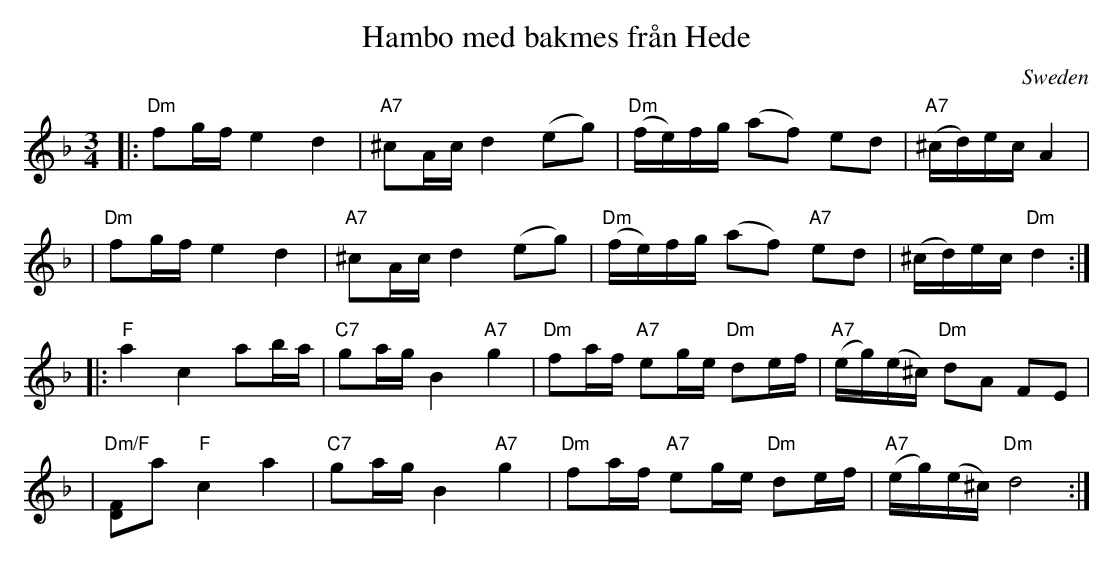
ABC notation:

X:1
T: Hambo med bakmes fr\aan Hede
O: Sweden
M: 3/4
L: 1/16
K: Dm
|: "Dm"f2gf e4 d4 | "A7"^c2Ac d4 (e2g2) | "Dm"(fe)fg (a2f2) e2d2 | "A7"(^cd)ec A4 |
|  "Dm"f2gf e4 d4 | "A7"^c2Ac d4 (e2g2) | "Dm"(fe)fg (a2f2) "A7"e2d2 | (^cd)ec "Dm"d4 :|
|: "F"a4 c4 a2ba | "C7"g2ag B4 "A7"g4 | "Dm"f2af "A7"e2ge "Dm"d2ef | "A7"(eg)(e^c) "Dm"d2A2 F2E2 |
| "Dm/F"[F2D2]a2 "F"c4 a4 | "C7"g2ag B4 "A7"g4 | "Dm"f2af "A7"e2ge "Dm"d2ef | "A7"(eg)(e^c) "Dm"d8 :|
